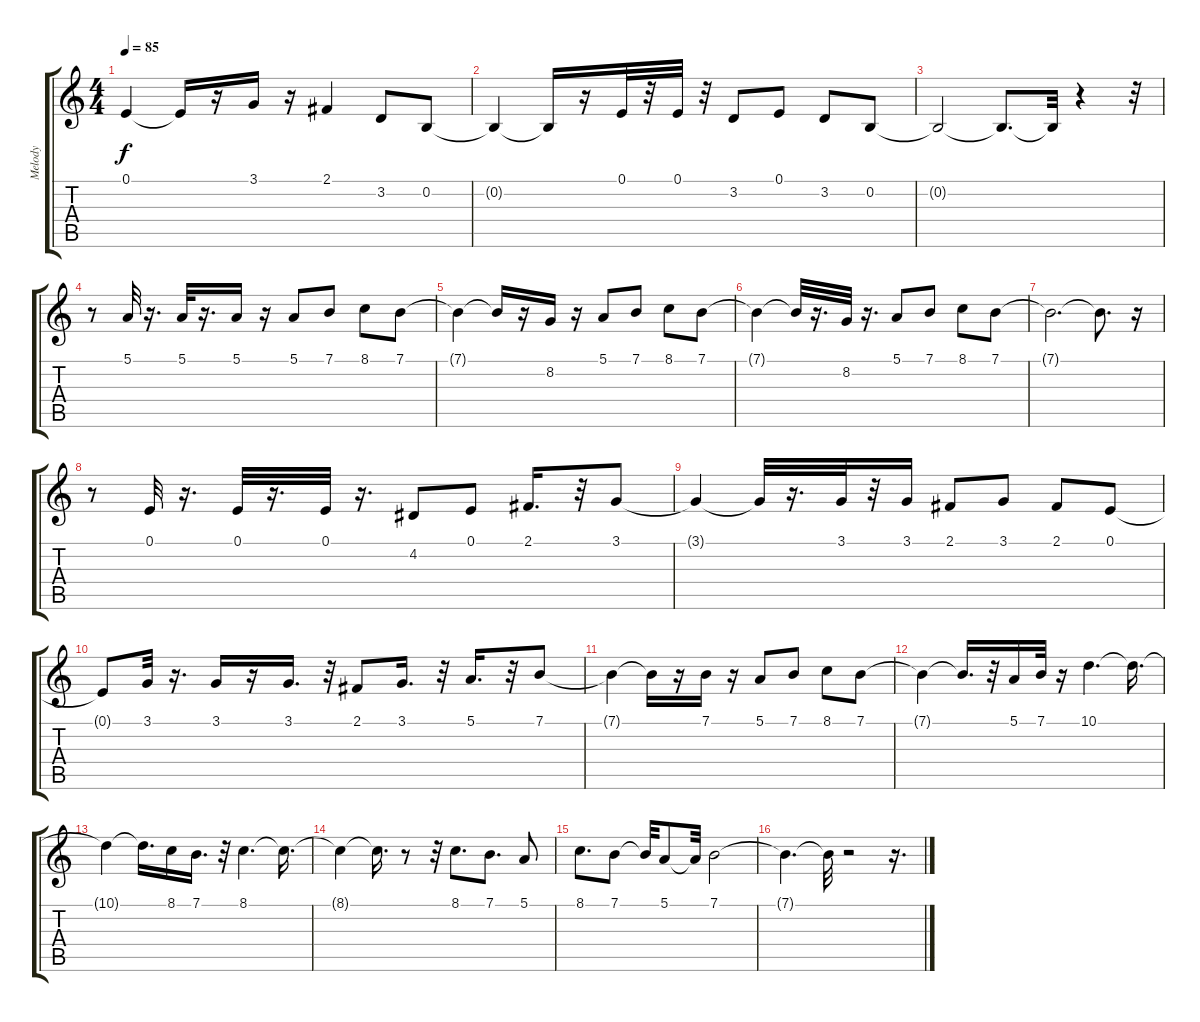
\track ("Melody" "Melody") {instrument panflute}
\staff {score tabs}
\tuning (E4 B3 G3 D3 A2 E2) {hide}
\ts (4 4)
\tempo 85
\clef g2
\ks c
0.1{t}.4{dy f} 0.1{t}.16 r.16 3.1.16 r.16 2.1.4 3.2.8 0.2.8 |
0.2{t}.4 0.2{t}.16 r.16 0.1.32 r.32 0.1.32 r.32 3.2.8 0.1.8 3.2.8 0.2.8 |
0.2{t}.2 0.2{t}.8{d} 0.2{t}.32 r.4 r.32 |
r.8 5.1.32 r.16{d} 5.1.32 r.16{d} 5.1.16 r.16 5.1.8 7.1.8 8.1.8 7.1.8 |
7.1{t}.4 7.1{t}.16 r.16 8.2.16 r.16 5.1.8 7.1.8 8.1.8 7.1.8 |
7.1{t}.4 7.1{t}.32 r.16{d} 8.2.32 r.16{d} 5.1.8 7.1.8 8.1.8 7.1.8 |
7.1{t}.2{d} 7.1{t}.8{d} r.16 |
r.8 0.1.32 r.16{d} 0.1.32 r.16{d} 0.1.32 r.16{d} 4.2.8 0.1.8 2.1.16{d} r.32 3.1.8 |
3.1{t}.4 3.1{t}.32 r.16{d} 3.1.32 r.32 3.1.16 2.1.8 3.1.8 2.1.8 0.1.8 |
0.1{t}.8 3.1.32 r.16{d} 3.1.16 r.16 3.1.16{d} r.32 2.1.8 3.1.16{d} r.32 5.1.16{d} r.32 7.1.8 |
7.1{t}.4 7.1{t}.16 r.16 7.1.16 r.16 5.1.8 7.1.8 8.1.8 7.1.8 |
7.1{t}.4 7.1{t}.16{d} r.32 5.1.16 7.1.32 r.16 10.1.4{d} 10.1{t}.16{d} |
10.1{t}.4 10.1{t}.16{d} 8.1.16 7.1.16{d} r.32 8.1.4{d} 8.1{t}.16{d} |
8.1{t}.4 8.1{t}.16{d} r.8 r.32 8.1.8{d} 7.1.8{d} 5.1.8 |
8.1.8{d} 7.1.8 7.1{t}.32 5.1.8 5.1{t}.32 7.1.2 |
7.1{t}.4{d} 7.1{t}.32 r.2 r.16{d}
